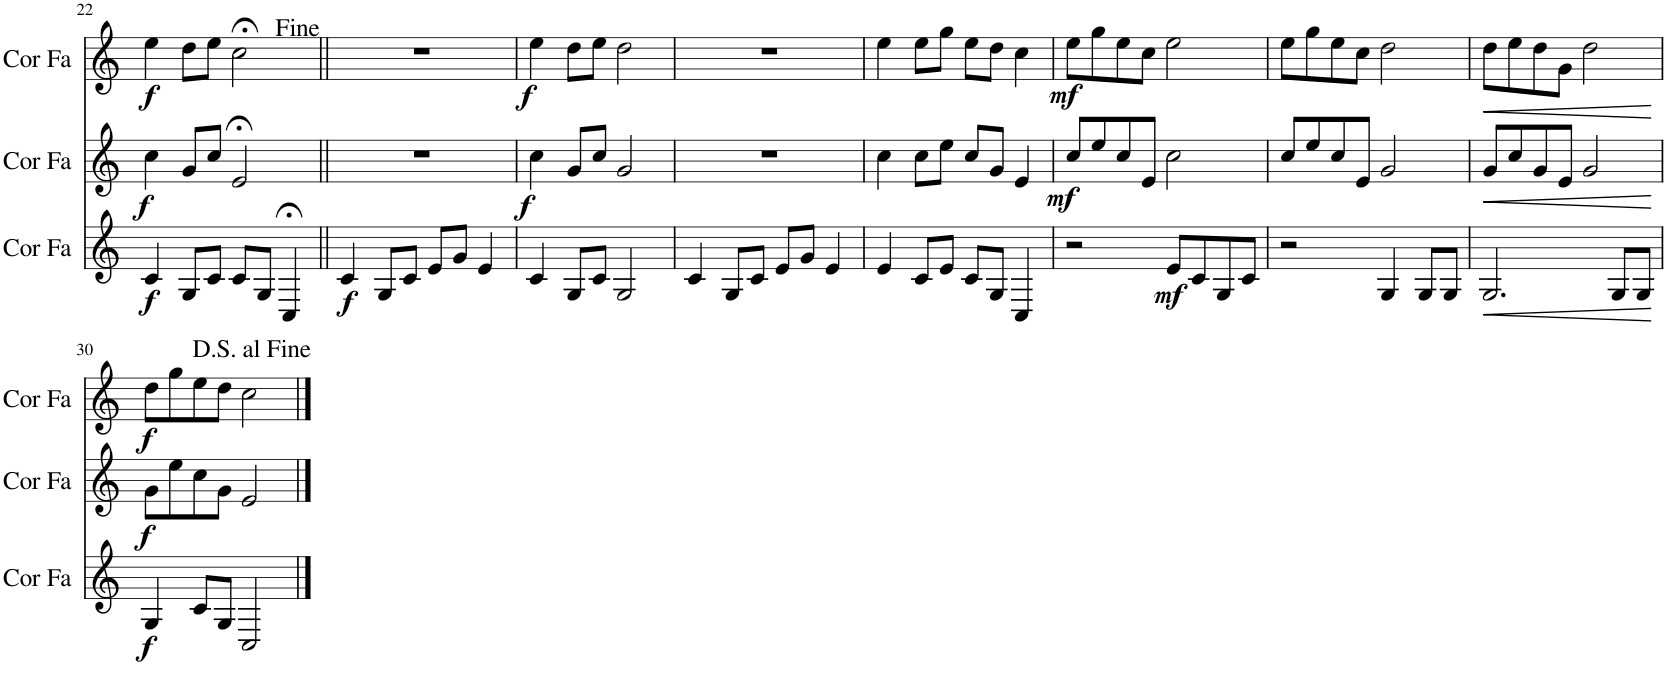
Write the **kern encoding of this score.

**kern	**dynam	**kern	**dynam	**kern	**dynam
*part3	*part3	*part2	*part2	*part1	*part1
*staff3	*staff3	*staff2	*staff2	*staff1	*staff1
*I"Cor en Fa	*	*I"Cor en Fa	*	*I"Cor en Fa	*
*I'Cor Fa	*	*I'Cor Fa	*	*I'Cor Fa	*
!!LO:PB:g=z
*clefG2	*	*clefG2	*	*clefG2	*
*Trd4c7	*	*Trd4c7	*	*Trd4c7	*
*k[]	*	*k[]	*	*k[]	*
*M4/4	*	*M4/4	*	*M4/4	*
=22	=22	=22	=22	=22	=22
!	!LO:DY:b	!	!LO:DY:b	!	!LO:DY:b
4c/	f	4cc\	f	4ee\	f
8G/L	.	8g/L	.	8dd\L	.
8c/J	.	8cc/J	.	8ee\J	.
8c/L	.	2e;</	.	2cc;<\	.
8G/J	.	.	.	.	.
4C;</	.	.	.	.	.
=23||	=23||	=23||	=23||	=23||	=23||
!	!LO:DY:b	!	!	!	!
4c/	f	1r	.	1r	.
8G/L	.	.	.	.	.
8c/J	.	.	.	.	.
8e/L	.	.	.	.	.
8g/J	.	.	.	.	.
4e/	.	.	.	.	.
=24	=24	=24	=24	=24	=24
!	!	!	!LO:DY:b	!	!LO:DY:b
4c/	.	4cc\	f	4ee\	f
8G/L	.	8g/L	.	8dd\L	.
8c/J	.	8cc/J	.	8ee\J	.
2G/	.	2g/	.	2dd\	.
=25	=25	=25	=25	=25	=25
4c/	.	1r	.	1r	.
8G/L	.	.	.	.	.
8c/J	.	.	.	.	.
8e/L	.	.	.	.	.
8g/J	.	.	.	.	.
4e/	.	.	.	.	.
=26	=26	=26	=26	=26	=26
4e/	.	4cc\	.	4ee\	.
8c/L	.	8cc\L	.	8ee\L	.
8e/J	.	8ee\J	.	8gg\J	.
8c/L	.	8cc/L	.	8ee\L	.
8G/J	.	8g/J	.	8dd\J	.
4C/	.	4e/	.	4cc\	.
=27	=27	=27	=27	=27	=27
!	!	!	!LO:DY:b	!	!LO:DY:b
2r	.	8cc/L	mf	8ee\L	mf
.	.	8ee/	.	8gg\	.
.	.	8cc/	.	8ee\	.
.	.	8e/J	.	8cc\J	.
!	!LO:DY:b	!	!	!	!
8e/L	mf	2cc\	.	2ee\	.
8c/	.	.	.	.	.
8G/	.	.	.	.	.
8c/J	.	.	.	.	.
=28	=28	=28	=28	=28	=28
2r	.	8cc/L	.	8ee\L	.
.	.	8ee/	.	8gg\	.
.	.	8cc/	.	8ee\	.
.	.	8e/J	.	8cc\J	.
4G/	.	2g/	.	2dd\	.
8G/L	.	.	.	.	.
8G/J	.	.	.	.	.
=29	=29	=29	=29	=29	=29
!	!LO:HP:b	!	!LO:HP:b	!	!LO:HP:b
2.G/	<	8g/L	<	8dd\L	<
.	.	8cc/	.	8ee\	.
.	.	8g/	.	8dd\	.
.	.	8e/J	.	8g\J	.
.	.	2g/	.	2dd\	.
8G/L	.	.	.	.	.
8G/J	.	.	.	.	.
.	[	.	[	.	[
!!LO:LB:g=z
=30	=30	=30	=30	=30	=30
!	!LO:DY:b	!	!LO:DY:b	!	!LO:DY:b
4G/	f	8g\L	f	8dd\L	f
.	.	8ee\	.	8gg\	.
8c/L	.	8cc\	.	8ee\	.
8G/J	.	8g\J	.	8dd\J	.
2C/	.	2e/	.	2cc\	.
==	==	==	==	==	==
*-	*-	*-	*-	*-	*-
